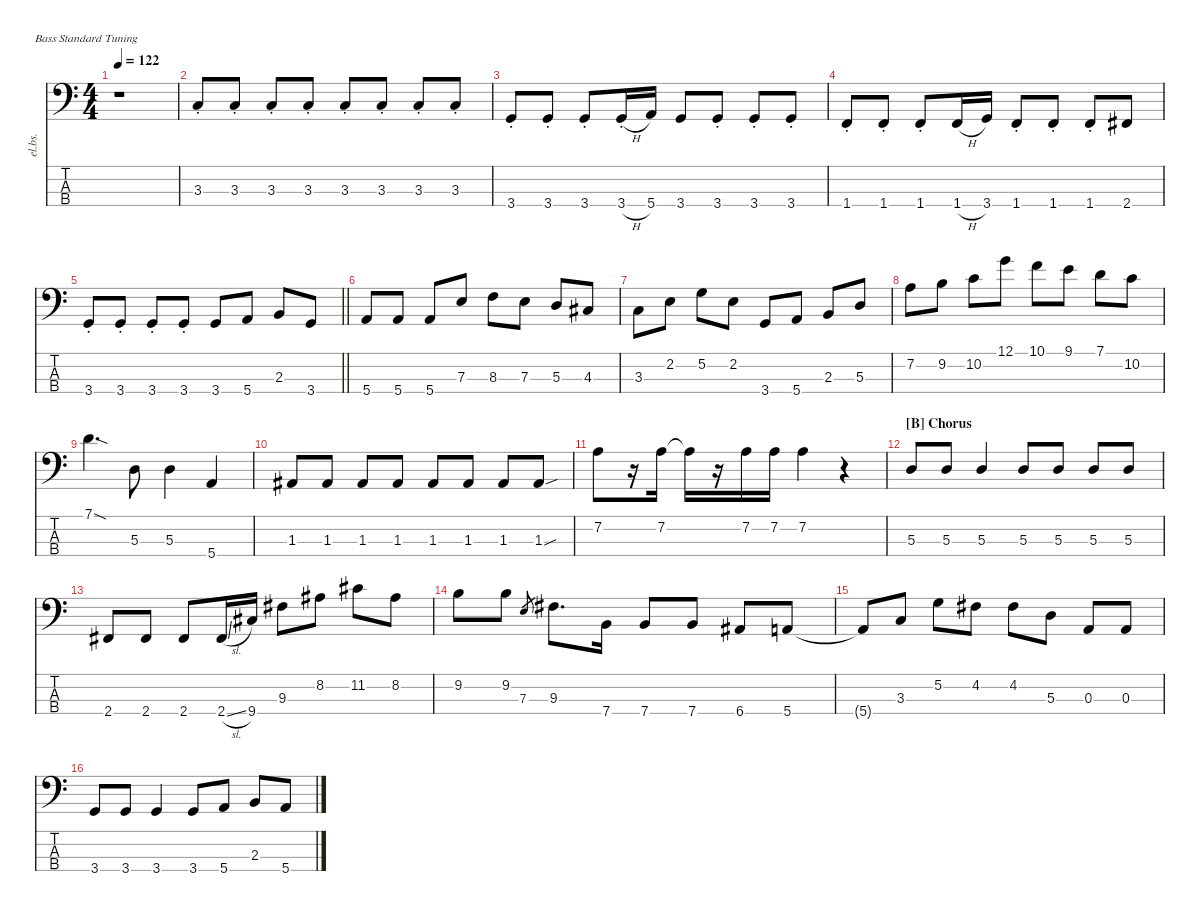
\defaultSystemsLayout 4
\hideDynamics
\bracketExtendMode nobrackets
\track ("Electric Bass" "el.bs.") {mute instrument electricbassfinger}
\staff {score tabs}
\tuning (G2 D2 A1 E1)
\ts (4 4)
\tempo 122
\clef f4
\ks c
r.1{dy mf beam Down} |
3.3{st}.8{beam Up} 3.3{st}.8{beam Up} 3.3{st}.8{beam Up} 3.3{st}.8{beam Up} 3.3{st}.8{beam Up} 3.3{st}.8{beam Up} 3.3{st}.8{beam Up} 3.3{st}.8{beam Up} |
3.4{st}.8{beam Up} 3.4{st}.8{beam Up} 3.4{st}.8{beam Up} 3.4{h st}.16{beam Up} 5.4.16{beam Up} 3.4.8{beam Up} 3.4{st}.8{beam Up} 3.4{st}.8{beam Up} 3.4{st}.8{beam Up} |
1.4{st}.8{beam Up} 1.4{st}.8{beam Up} 1.4{st}.8{beam Up} 1.4{h}.16{beam Up} 3.4.16{beam Up} 1.4{st}.8{beam Up} 1.4{st}.8{beam Up} 1.4{st}.8{beam Up} 2.4{acc #}.8{beam Up} |
\barLineRight lightlight
3.4{st}.8{beam Up} 3.4{st}.8{beam Up} 3.4{st}.8{beam Up} 3.4{st}.8{beam Up} 3.4.8{beam Up} 5.4.8{beam Up} 2.3.8{beam Up} 3.4.8{beam Up} |
5.4.8{beam Up} 5.4.8{beam Up} 5.4.8{beam Up} 7.3.8{beam Up} 8.3.8{beam Down} 7.3.8{beam Down} 5.3.8{beam Up} 4.3{acc #}.8{beam Up} |
3.3.8{beam Down} 2.2.8{beam Down} 5.2.8{beam Down} 2.2.8{beam Down} 3.4.8{beam Up} 5.4.8{beam Up} 2.3.8{beam Up} 5.3.8{beam Up} |
7.2.8{beam Down} 9.2.8{beam Down} 10.2.8{beam Down} 12.1.8{beam Down} 10.1.8{beam Down} 9.1.8{beam Down} 7.1.8{beam Down} 10.2.8{beam Down} |
7.1{sod}.4{d beam Down} 5.3.8{beam Down} 5.3.4{beam Down} 5.4.4{beam Up} |
1.3{acc #}.8{beam Up} 1.3{acc #}.8{beam Up} 1.3{acc #}.8{beam Up} 1.3{acc #}.8{beam Up} 1.3{acc #}.8{beam Up} 1.3{acc #}.8{beam Up} 1.3{acc #}.8{beam Up} 1.3{sou acc #}.8{beam Up} |
7.2.8{beam Down} r.16{beam Down} 7.2.16{beam Down} 7.2{t}.16{beam Down} r.16{beam Down} 7.2.16{beam Down} 7.2.16{beam Down} 7.2.4{beam Down} r.4{beam Down} |
\section ("B" "Chorus")
5.3.8{beam Up} 5.3.8{beam Up} 5.3.4{beam Up} 5.3.8{beam Up} 5.3.8{beam Up} 5.3.8{beam Up} 5.3.8{beam Up} |
2.4{acc #}.8{beam Up} 2.4{acc #}.8{beam Up} 2.4{acc #}.8{beam Up} 2.4{sl acc #}.16{beam Up} 9.4{acc #}.16{beam Up} 9.3{acc #}.8{beam Down} 8.2{acc #}.8{beam Down} 11.2{acc #}.8{beam Down} 8.2{acc #}.8{beam Down} |
9.2.8{beam Down} 9.2.8{beam Down} 7.3.8{gr beam Up} 9.3{acc #}.8{d beam Down} 7.4.16{beam Down} 7.4.8{beam Up} 7.4.8{beam Up} 6.4{acc #}.8{beam Up} 5.4.8{beam Up} |
5.4{t}.8{beam Up} 3.3.8{beam Up} 5.2.8{beam Down} 4.2{acc #}.8{beam Down} 4.2{acc #}.8{beam Down} 5.3.8{beam Down} 0.3.8{beam Up} 0.3.8{beam Up} |
3.4.8{beam Up} 3.4.8{beam Up} 3.4.4{beam Up} 3.4.8{beam Up} 5.4.8{beam Up} 2.3.8{beam Up} 5.4.8{beam Up}
